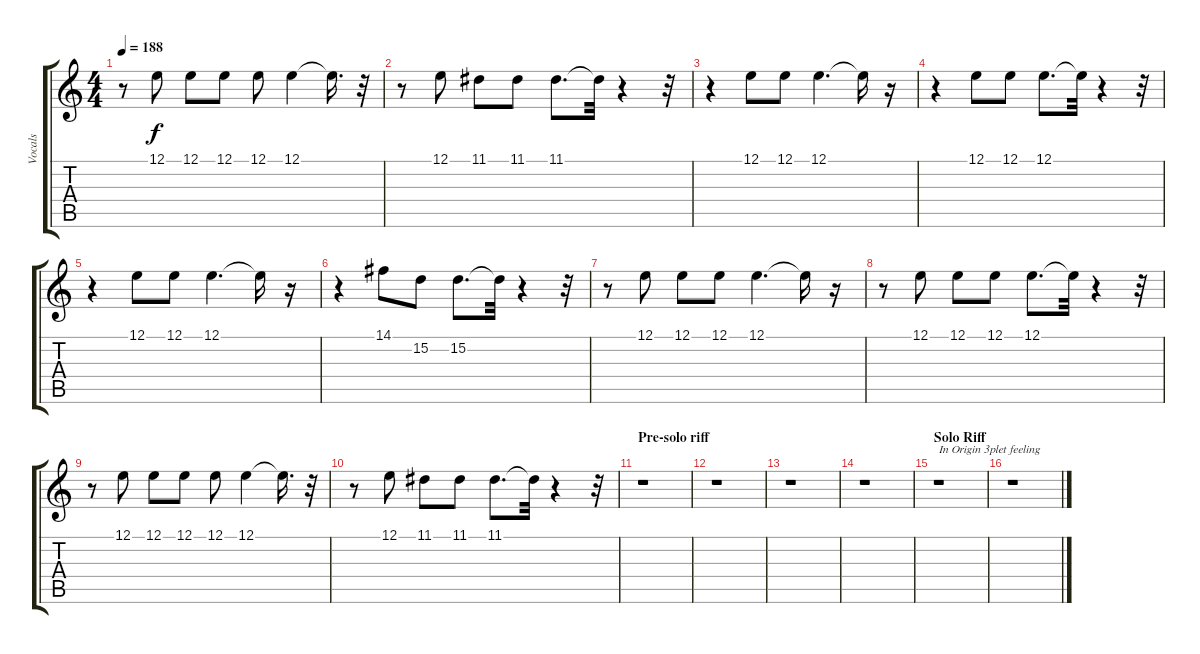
\track ("Vocals" "Vocals") {instrument lead6voice}
\staff {score tabs}
\tuning (E4 B3 G3 D3 A2 E2) {hide}
\ts (4 4)
\tempo 188
\clef g2
\ks c
r.8{dy f} 12.1.8 12.1.8 12.1.8 12.1.8 12.1.4 12.1{t}.16{d} r.32 |
r.8 12.1.8 11.1.8 11.1.8 11.1.8{d} 11.1{t}.32 r.4 r.32 |
r.4 12.1.8 12.1.8 12.1.4{d} 12.1{t}.16 r.16 |
r.4 12.1.8 12.1.8 12.1.8{d} 12.1{t}.32 r.4 r.32 |
r.4 12.1.8 12.1.8 12.1.4{d} 12.1{t}.16 r.16 |
r.4 14.1.8 15.2.8 15.2.8{d} 15.2{t}.32 r.4 r.32 |
r.8 12.1.8 12.1.8 12.1.8 12.1.4{d} 12.1{t}.16 r.16 |
r.8 12.1.8 12.1.8 12.1.8 12.1.8{d} 12.1{t}.32 r.4 r.32 |
r.8 12.1.8 12.1.8 12.1.8 12.1.8 12.1.4 12.1{t}.16{d} r.32 |
r.8 12.1.8 11.1.8 11.1.8 11.1.8{d} 11.1{t}.32 r.4 r.32 |
\section ("" "Pre-solo riff")
r.1 |
r.1 |
r.1 |
r.1 |
\section ("" "Solo Riff")
r.1{txt "In Origin 3plet feeling"} |
r.1
